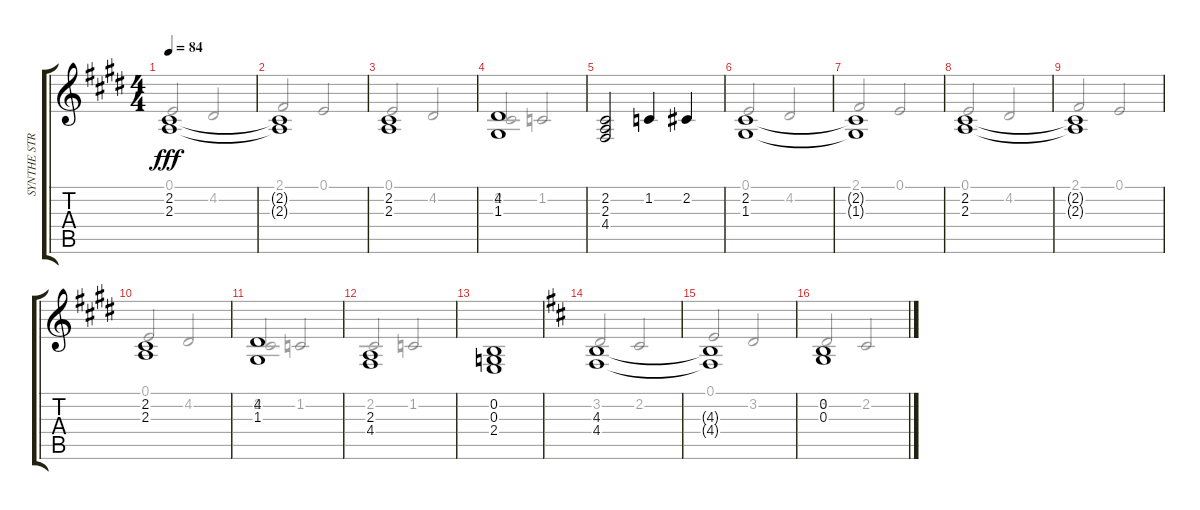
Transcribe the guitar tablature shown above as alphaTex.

\track ("SYNTHE STRINGS 2_1" "SYNTHE STR") {instrument synthstrings1}
\staff {score tabs}
\tuning (E4 B3 G3 D3 A2 E2) {hide}
\voice
\ts (4 4)
\tempo 84
\clef g2
\ks e
(2.2 2.3).1{dy fff} |
(2.2{t} 2.3{t}).1 |
(2.2 2.3).1 |
(4.2 1.3).1 |
(2.2 2.3 4.4).2 1.2.4 2.2.4 |
(2.2 1.3).1 |
(2.2{t} 1.3{t}).1 |
(2.2 2.3).1 |
(2.2{t} 2.3{t}).1 |
(2.2 2.3).1 |
(4.2 1.3).1 |
(2.3 4.4).1 |
(0.2 0.3 2.4).1 |
\ks d
(4.3 4.4).1 |
(4.3{t} 4.4{t}).1 |
(0.2 0.3).1
\voice
\clef g2
\ottava regular
\simile none
\ks e
0.1.2{dy fff beam Up} 4.2.2{beam Up} |
2.1.2{beam Up} 0.1.2{beam Up} |
0.1.2{beam Up} 4.2.2{beam Up} |
2.2.2{beam Up} 1.2.2{beam Up} |
|
0.1.2{beam Up} 4.2.2{beam Up} |
2.1.2{beam Up} 0.1.2{beam Up} |
0.1.2{beam Up} 4.2.2{beam Up} |
2.1.2{beam Up} 0.1.2{beam Up} |
0.1.2{beam Up} 4.2.2{beam Up} |
2.2.2{beam Up} 1.2.2{beam Up} |
2.2.2{beam Up} 1.2.2{beam Up} |
|
\ks d
3.2.2{beam Up} 2.2.2{beam Up} |
0.1.2{beam Up} 3.2.2{beam Up} |
3.2.2{beam Up} 2.2.2{beam Up}
